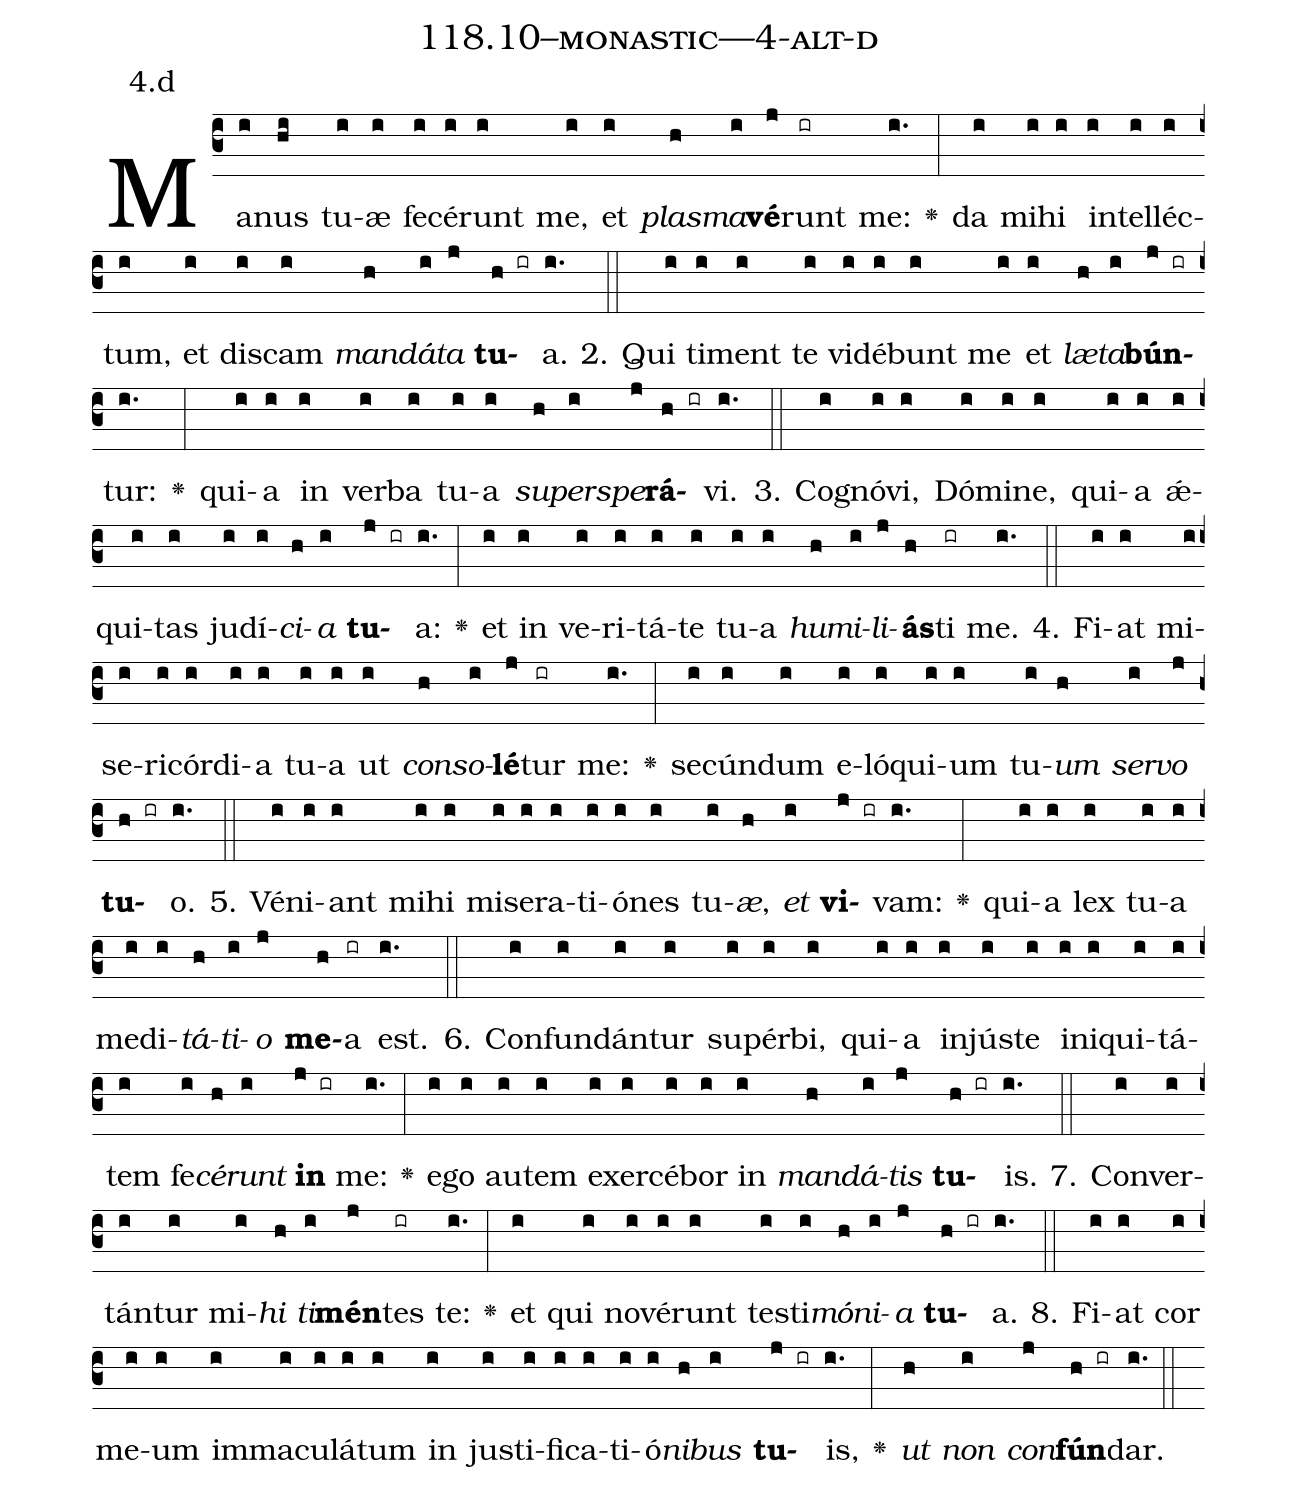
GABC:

name: 118.10--monastic---4-alt-d;
annotation: 4.d;
%%
(c3)Ma(i)nus(hi) tu(i)æ(i) fe(i)cé(i)runt(i) me,(i) et(i) <i>plas</i>(h)<i>ma</i>(i)<b>vé</b>(j)runt(ir) me:(i.) <v>\greheightstar</v>(:) da(i) mi(i)hi(i) in(i)tel(i)léc(i)tum,(i) et(i) dis(i)cam(i) <i>man</i>(h)<i>dá</i>(i)<i>ta</i>(j) <b>tu</b>(h ir)a.(i.) (::)
2. Qui(i) ti(i)ment(i) te(i) vi(i)dé(i)bunt(i) me(i) et(i) <i>læ</i>(h)<i>ta</i>(i)<b>bún</b>(j ir)tur:(i.) <v>\greheightstar</v>(:) qui(i)a(i) in(i) ver(i)ba(i) tu(i)a(i) <i>su</i>(h)<i>per</i>(i)<i>spe</i>(j)<b>rá</b>(h ir)vi.(i.) (::)
3. Co(i)gnó(i)vi,(i) Dó(i)mi(i)ne,(i) qui(i)a(i) ǽ(i)qui(i)tas(i) ju(i)dí(i)<i>ci</i>(h)<i>a</i>(i) <b>tu</b>(j ir)a:(i.) <v>\greheightstar</v>(:) et(i) in(i) ve(i)ri(i)tá(i)te(i) tu(i)a(i) <i>hu</i>(h)<i>mi</i>(i)<i>li</i>(j)<b>ás</b>(h)ti(ir) me.(i.) (::)
4. Fi(i)at(i) mi(i)se(i)ri(i)cór(i)di(i)a(i) tu(i)a(i) ut(i) <i>con</i>(h)<i>so</i>(i)<b>lé</b>(j)tur(ir) me:(i.) <v>\greheightstar</v>(:) se(i)cún(i)dum(i) e(i)ló(i)qui(i)um(i) tu(i)<i>um</i>(h) <i>ser</i>(i)<i>vo</i>(j) <b>tu</b>(h ir)o.(i.) (::)
5. Vé(i)ni(i)ant(i) mi(i)hi(i) mi(i)se(i)ra(i)ti(i)ó(i)nes(i) tu(i)<i>æ</i>,(h) <i>et</i>(i) <b>vi</b>(j ir)vam:(i.) <v>\greheightstar</v>(:) qui(i)a(i) lex(i) tu(i)a(i) me(i)di(i)<i>tá</i>(h)<i>ti</i>(i)<i>o</i>(j) <b>me</b>(h)a(ir) est.(i.) (::)
6. Con(i)fun(i)dán(i)tur(i) su(i)pér(i)bi,(i) qui(i)a(i) in(i)jús(i)te(i) in(i)i(i)qui(i)tá(i)tem(i) fe(i)<i>cé</i>(h)<i>runt</i>(i) <b>in</b>(j ir) me:(i.) <v>\greheightstar</v>(:) e(i)go(i) au(i)tem(i) ex(i)er(i)cé(i)bor(i) in(i) <i>man</i>(h)<i>dá</i>(i)<i>tis</i>(j) <b>tu</b>(h ir)is.(i.) (::)
7. Con(i)ver(i)tán(i)tur(i) mi(i)<i>hi</i>(h) <i>ti</i>(i)<b>mén</b>(j)tes(ir) te:(i.) <v>\greheightstar</v>(:) et(i) qui(i) no(i)vé(i)runt(i) tes(i)ti(i)<i>mó</i>(h)<i>ni</i>(i)<i>a</i>(j) <b>tu</b>(h ir)a.(i.) (::)
8. Fi(i)at(i) cor(i) me(i)um(i) im(i)ma(i)cu(i)lá(i)tum(i) in(i) jus(i)ti(i)fi(i)ca(i)ti(i)ó(i)<i>ni</i>(h)<i>bus</i>(i) <b>tu</b>(j ir)is,(i.) <v>\greheightstar</v>(:) <i>ut</i>(h) <i>non</i>(i) <i>con</i>(j)<b>fún</b>(h ir)dar.(i.) (::)
